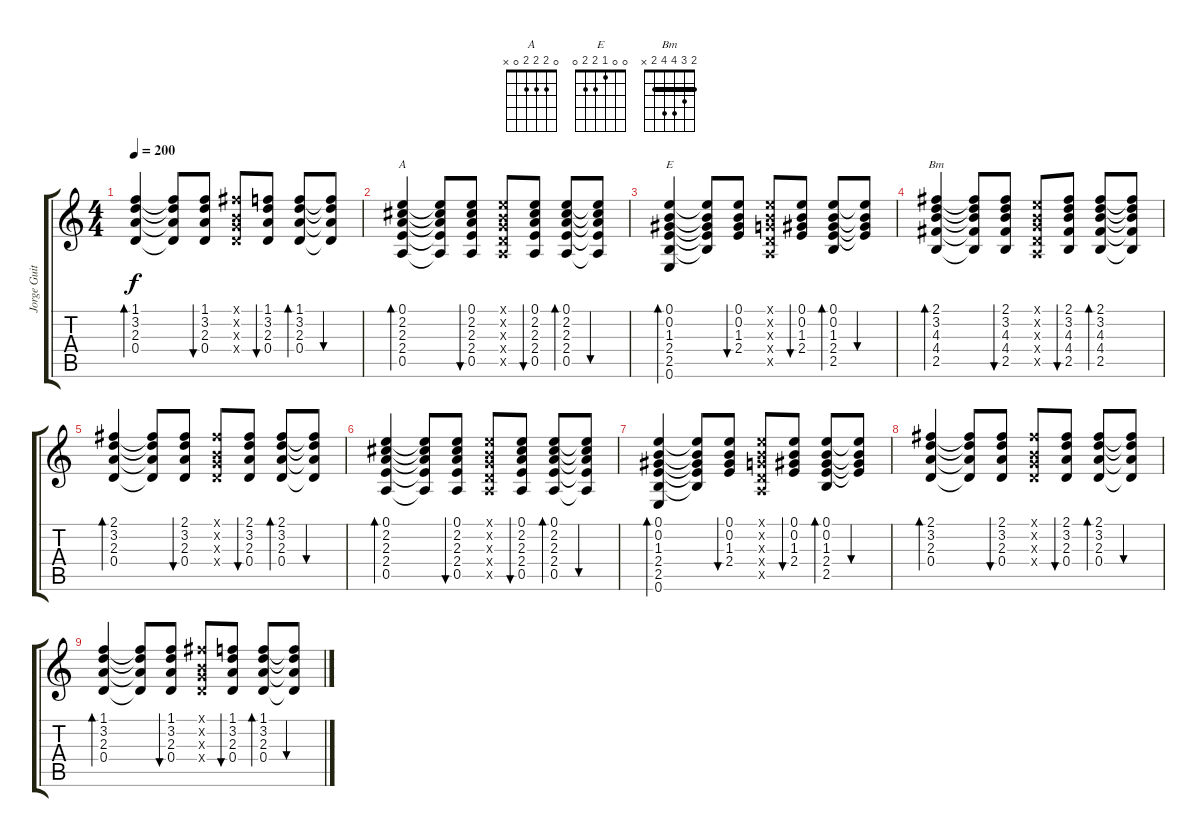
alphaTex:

\track ("Jorge Guitarra 2" "Jorge Guit") {instrument acousticguitarnylon}
\staff {score tabs}
\tuning (E4 B3 G3 D3 A2 E2) {hide}
\chord ("A" 0 2 2 2 0 x)
\chord ("E" 0 0 1 2 2 0)
\chord ("Bm" 2 3 4 4 2 x) {barre 2}
\ts (4 4)
\tempo 200
\clef g2
\ks c
(1.1 3.2 2.3 0.4).4{bd 60 dy f} (1.1{t} 3.2{t} 2.3{t} 0.4{t}).8 (1.1 3.2 2.3 0.4).8{bu 60} (2.1{x} 0.2{x} 0.3{x} 0.4{x}).8 (1.1 3.2 2.3 0.4).8{bu 60} (1.1 3.2 2.3 0.4).8{bd 60} (1.1{t} 3.2{t} 2.3{t} 0.4{t}).8{bu 60} |
(0.1 2.2 2.3 2.4 0.5).4{bd 60 ch "A"} (0.1{t} 2.2{t} 2.3{t} 2.4{t} 0.5{t}).8 (0.1 2.2 2.3 2.4 0.5).8{bu 30} (0.1{x} 0.2{x} 0.3{x} 0.4{x} 0.5{x}).8 (0.1 2.2 2.3 2.4 0.5).8{bu 30} (0.1 2.2 2.3 2.4 0.5).8{bd 30} (0.1{t} 2.2{t} 2.3{t} 2.4{t} 0.5{t}).8{bu 30} |
(0.1 0.2 1.3 2.4 2.5 0.6).4{bd 60 ch "E"} (0.1{t} 0.2{t} 1.3{t} 2.4{t} 2.5{t}).8 (0.1 0.2 1.3 2.4).8{bu 30} (0.1{x} 0.2{x} 0.3{x} 0.4{x} 0.5{x}).8 (0.1 0.2 1.3 2.4).8{bu 30} (0.1 0.2 1.3 2.4 2.5).8{bd 30} (0.1{t} 0.2{t} 1.3{t} 2.4{t}).8{bu 30} |
(2.1 3.2 4.3 4.4 2.5).4{bd 60 ch "Bm"} (2.1{t} 3.2{t} 4.3{t} 4.4{t} 2.5{t}).8 (2.1 3.2 4.3 4.4 2.5).8{bu 30} (0.1{x} 0.2{x} 0.3{x} 0.4{x} 0.5{x}).8 (2.1 3.2 4.3 4.4 2.5).8{bu 30} (2.1 3.2 4.3 4.4 2.5).8{bd 30} (2.1{t} 3.2{t} 4.3{t} 4.4{t} 2.5{t}).8 |
(2.1 3.2 2.3 0.4).4{bd 60} (2.1{t} 3.2{t} 2.3{t} 0.4{t}).8 (2.1 3.2 2.3 0.4).8{bu 60} (2.1{x} 0.2{x} 0.3{x} 0.4{x}).8 (2.1 3.2 2.3 0.4).8{bu 60} (2.1 3.2 2.3 0.4).8{bd 60} (2.1{t} 3.2{t} 2.3{t} 0.4{t}).8{bu 60} |
(0.1 2.2 2.3 2.4 0.5).4{bd 60} (0.1{t} 2.2{t} 2.3{t} 2.4{t} 0.5{t}).8 (0.1 2.2 2.3 2.4 0.5).8{bu 30} (0.1{x} 0.2{x} 0.3{x} 0.4{x} 0.5{x}).8 (0.1 2.2 2.3 2.4 0.5).8{bu 30} (0.1 2.2 2.3 2.4 0.5).8{bd 30} (0.1{t} 2.2{t} 2.3{t} 2.4{t} 0.5{t}).8{bu 30} |
(0.1 0.2 1.3 2.4 2.5 0.6).4{bd 60} (0.1{t} 0.2{t} 1.3{t} 2.4{t} 2.5{t}).8 (0.1 0.2 1.3 2.4).8{bu 30} (0.1{x} 0.2{x} 0.3{x} 0.4{x} 0.5{x}).8 (0.1 0.2 1.3 2.4).8{bu 30} (0.1 0.2 1.3 2.4 2.5).8{bd 30} (0.1{t} 0.2{t} 1.3{t} 2.4{t}).8{bu 30} |
(2.1 3.2 2.3 0.4).4{bd 60} (2.1{t} 3.2{t} 2.3{t} 0.4{t}).8 (2.1 3.2 2.3 0.4).8{bu 60} (2.1{x} 0.2{x} 0.3{x} 0.4{x}).8 (2.1 3.2 2.3 0.4).8{bu 60} (2.1 3.2 2.3 0.4).8{bd 60} (2.1{t} 3.2{t} 2.3{t} 0.4{t}).8{bu 60} |
(1.1 3.2 2.3 0.4).4{bd 60} (1.1{t} 3.2{t} 2.3{t} 0.4{t}).8 (1.1 3.2 2.3 0.4).8{bu 60} (2.1{x} 0.2{x} 0.3{x} 0.4{x}).8 (1.1 3.2 2.3 0.4).8{bu 60} (1.1 3.2 2.3 0.4).8{bd 60} (1.1{t} 3.2{t} 2.3{t} 0.4{t}).8{bu 60}
